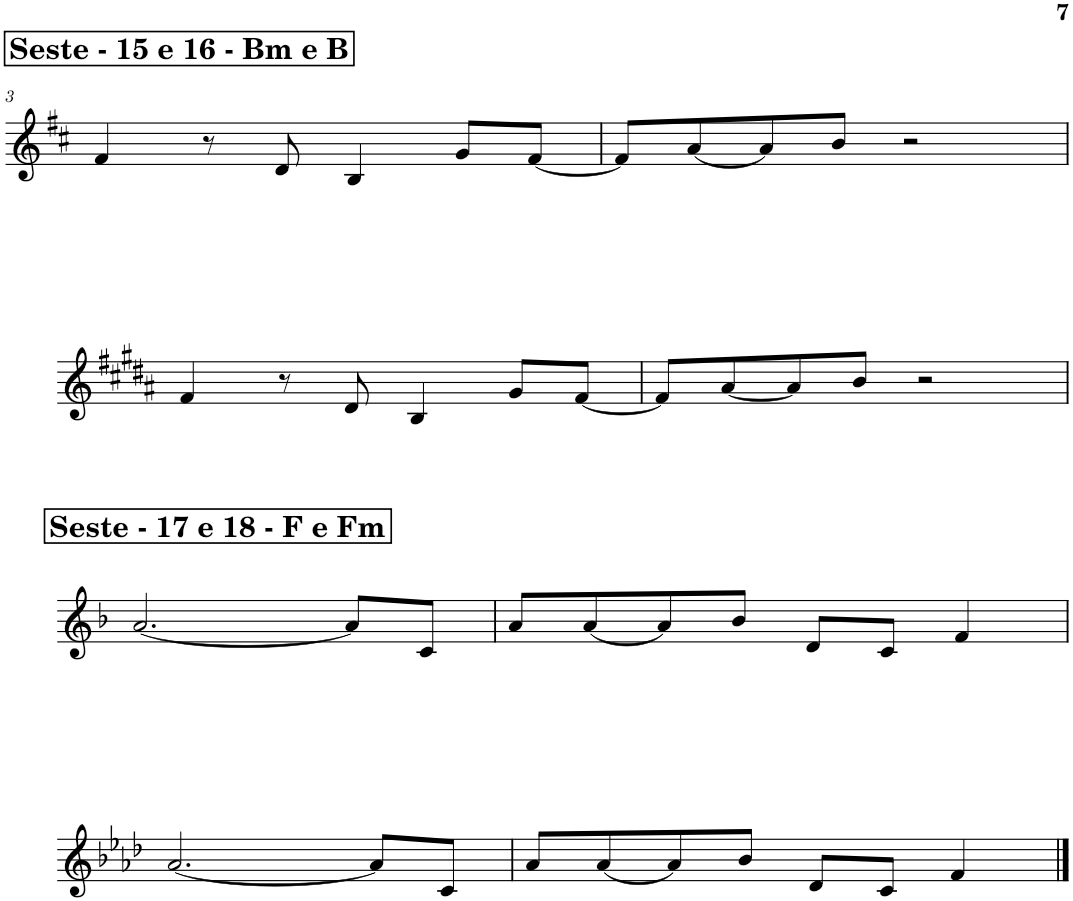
**kern
*part1
*staff1
*I"Piano
*I'Pno.
!!LO:PB:g=z
*clefG2
*k[f#c#]
*M4/4
!!LO:REH:place=s1:a:B:cj:fs=14:t=Seste - 15 e 16 - Bm e B
=3
4f#/
8r
8d/
4B/
8g/L
[8f#/J
=4
8f#/L]
[8a/
8a/]
8b/J
2r
!!LO:LB:g=z
=1
*k[f#c#g#d#a#]
4f#/
8r
8d#/
4B/
8g#/L
[8f#/J
=2
8f#/L]
[8a#/
8a#/]
8b/J
2r
!!LO:LB:g=z
!!LO:REH:place=s1:a:B:cj:fs=14:t=Seste - 17 e 18 - F e Fm
=1
*k[b-]
[2.a/
8a/L]
8c/J
=2
8a/L
[8a/
8a/]
8b-/J
8d/L
8c/J
4f/
!!LO:LB:g=z
=1
*k[b-e-a-d-]
[2.a-/
8a-/L]
8c/J
=2
8a-/L
[8a-/
8a-/]
8b-/J
8d-/L
8c/J
4f/
==
*-
